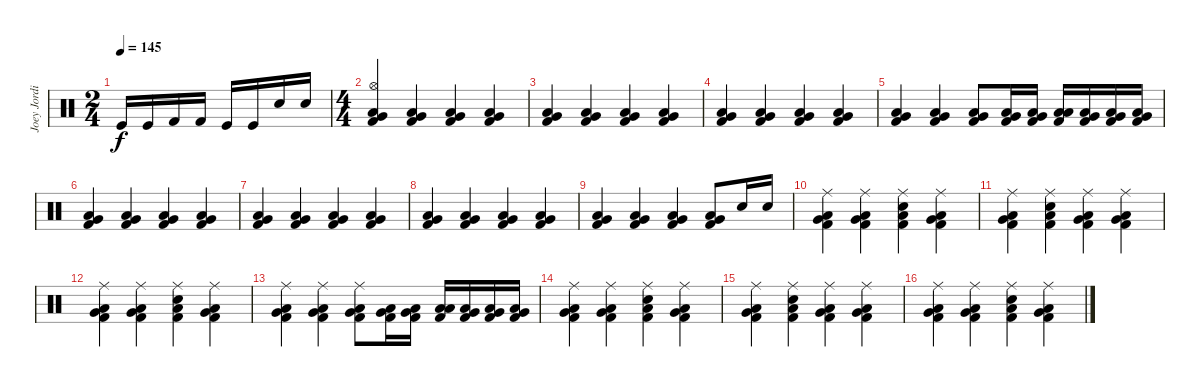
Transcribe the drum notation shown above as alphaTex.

\track ("Joey Jordison" "Joey Jordi") {instrument percussion}
\staff {score}
\articulation defaults
\ts (2 4)
\tempo 145
\clef neutral
\ks c "Kick (hit)".16{dy f} "Kick (hit)".16 "Kick (hit) 2".16 "Kick (hit) 2".16 "Kick (hit)".16 "Kick (hit)".16 "Electric Snare (hit)".16 "Electric Snare (hit)".16
|
\ts (4 4)
("Hi-Hat (open)" "Kick (hit) 2" "Very Low Tom (hit)" "Low Tom (hit)").4 ("Kick (hit) 2" "Very Low Tom (hit)" "Low Tom (hit)").4 ("Kick (hit) 2" "Very Low Tom (hit)" "Low Tom (hit)").4 ("Kick (hit) 2" "Very Low Tom (hit)" "Low Tom (hit)").4 |
("Kick (hit) 2" "Very Low Tom (hit)" "Low Tom (hit)").4 ("Kick (hit) 2" "Very Low Tom (hit)" "Low Tom (hit)").4 ("Kick (hit) 2" "Very Low Tom (hit)" "Low Tom (hit)").4 ("Kick (hit) 2" "Very Low Tom (hit)" "Low Tom (hit)").4 |
("Kick (hit) 2" "Very Low Tom (hit)" "Low Tom (hit)").4 ("Kick (hit) 2" "Very Low Tom (hit)" "Low Tom (hit)").4 ("Kick (hit) 2" "Very Low Tom (hit)" "Low Tom (hit)").4 ("Kick (hit) 2" "Very Low Tom (hit)" "Low Tom (hit)").4 |
("Kick (hit) 2" "Very Low Tom (hit)" "Low Tom (hit)").4 ("Kick (hit) 2" "Very Low Tom (hit)" "Low Tom (hit)").4 ("Kick (hit) 2" "Very Low Tom (hit)" "Low Tom (hit)").8 ("Kick (hit) 2" "Very Low Tom (hit)" "Low Tom (hit)").16 ("Kick (hit) 2" "Very Low Tom (hit)" "Low Tom (hit)").16 ("Kick (hit) 2" "Low Floor Tom (hit)" "Low Tom (hit)").16 ("Kick (hit) 2" "Very Low Tom (hit)" "Low Tom (hit)").16 ("Kick (hit) 2" "Very Low Tom (hit)" "Low Tom (hit)").16 ("Kick (hit) 2" "Very Low Tom (hit)" "Low Tom (hit)").16 |
("Kick (hit) 2" "Very Low Tom (hit)" "Low Tom (hit)").4 ("Kick (hit) 2" "Very Low Tom (hit)" "Low Tom (hit)").4 ("Kick (hit) 2" "Very Low Tom (hit)" "Low Tom (hit)").4 ("Kick (hit) 2" "Very Low Tom (hit)" "Low Tom (hit)").4 |
("Kick (hit) 2" "Very Low Tom (hit)" "Low Tom (hit)").4 ("Kick (hit) 2" "Very Low Tom (hit)" "Low Tom (hit)").4 ("Kick (hit) 2" "Very Low Tom (hit)" "Low Tom (hit)").4 ("Kick (hit) 2" "Very Low Tom (hit)" "Low Tom (hit)").4 |
("Kick (hit) 2" "Very Low Tom (hit)" "Low Tom (hit)").4 ("Kick (hit) 2" "Very Low Tom (hit)" "Low Tom (hit)").4 ("Kick (hit) 2" "Very Low Tom (hit)" "Low Tom (hit)").4 ("Kick (hit) 2" "Very Low Tom (hit)" "Low Tom (hit)").4 |
("Kick (hit) 2" "Very Low Tom (hit)" "Low Tom (hit)").4 ("Kick (hit) 2" "Very Low Tom (hit)" "Low Tom (hit)").4 ("Kick (hit) 2" "Very Low Tom (hit)" "Low Tom (hit)").4 ("Kick (hit) 2" "Very Low Tom (hit)" "Low Tom (hit)").8 "Electric Snare (hit)".16 "Electric Snare (hit)".16 |
("Ride (middle)" "Kick (hit) 2" "Very Low Tom (hit)" "Low Tom (hit)").4 ("Ride (middle)" "Kick (hit) 2" "Very Low Tom (hit)" "Low Tom (hit)").4 ("Ride (middle)" "Kick (hit) 2" "Electric Snare (hit)" "Low Tom (hit)").4 ("Ride (middle)" "Kick (hit) 2" "Very Low Tom (hit)" "Low Tom (hit)").4 |
("Ride (middle)" "Kick (hit) 2" "Very Low Tom (hit)" "Low Tom (hit)").4 ("Ride (middle)" "Kick (hit) 2" "Electric Snare (hit)" "Low Tom (hit)").4 ("Ride (middle)" "Kick (hit) 2" "Very Low Tom (hit)" "Low Tom (hit)").4 ("Ride (middle)" "Kick (hit) 2" "Very Low Tom (hit)" "Low Tom (hit)").4 |
("Ride (middle)" "Kick (hit) 2" "Very Low Tom (hit)" "Low Tom (hit)").4 ("Ride (middle)" "Kick (hit) 2" "Very Low Tom (hit)" "Low Tom (hit)").4 ("Ride (middle)" "Kick (hit) 2" "Electric Snare (hit)" "Low Tom (hit)").4 ("Ride (middle)" "Kick (hit) 2" "Very Low Tom (hit)" "Low Tom (hit)").4 |
("Ride (middle)" "Kick (hit) 2" "Very Low Tom (hit)" "Low Tom (hit)").4 ("Ride (middle)" "Kick (hit) 2" "Very Low Tom (hit)" "Low Tom (hit)").4 ("Ride (middle)" "Kick (hit) 2" "Very Low Tom (hit)" "Low Tom (hit)").8 ("Kick (hit) 2" "Very Low Tom (hit)" "Low Tom (hit)").16 ("Kick (hit) 2" "Very Low Tom (hit)" "Low Tom (hit)").16 ("Kick (hit) 2" "Low Floor Tom (hit)" "Low Tom (hit)").16 ("Kick (hit) 2" "Very Low Tom (hit)" "Low Tom (hit)").16 ("Kick (hit) 2" "Very Low Tom (hit)" "Low Tom (hit)").16 ("Kick (hit) 2" "Very Low Tom (hit)" "Low Tom (hit)").16 |
("Ride (middle)" "Kick (hit) 2" "Very Low Tom (hit)" "Low Tom (hit)").4 ("Ride (middle)" "Kick (hit) 2" "Very Low Tom (hit)" "Low Tom (hit)").4 ("Ride (middle)" "Kick (hit) 2" "Electric Snare (hit)" "Low Tom (hit)").4 ("Ride (middle)" "Kick (hit) 2" "Very Low Tom (hit)" "Low Tom (hit)").4 |
("Ride (middle)" "Kick (hit) 2" "Very Low Tom (hit)" "Low Tom (hit)").4 ("Ride (middle)" "Kick (hit) 2" "Electric Snare (hit)" "Low Tom (hit)").4 ("Ride (middle)" "Kick (hit) 2" "Very Low Tom (hit)" "Low Tom (hit)").4 ("Ride (middle)" "Kick (hit) 2" "Very Low Tom (hit)" "Low Tom (hit)").4 |
("Ride (middle)" "Kick (hit) 2" "Very Low Tom (hit)" "Low Tom (hit)").4 ("Ride (middle)" "Kick (hit) 2" "Very Low Tom (hit)" "Low Tom (hit)").4 ("Ride (middle)" "Kick (hit) 2" "Electric Snare (hit)" "Low Tom (hit)").4 ("Ride (middle)" "Kick (hit) 2" "Very Low Tom (hit)" "Low Tom (hit)").4
